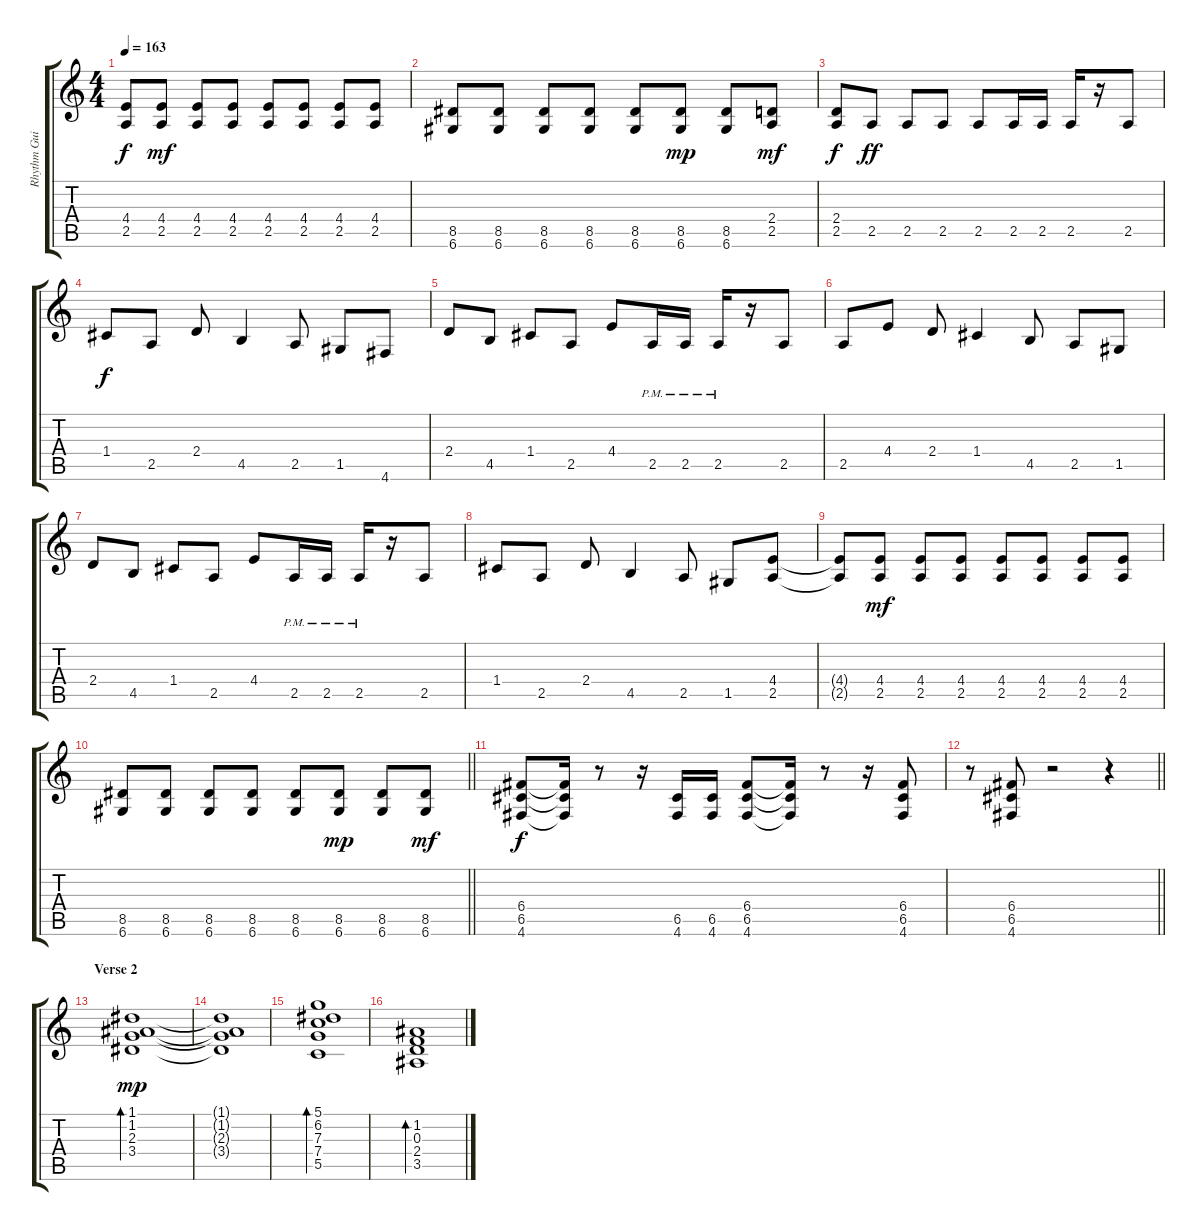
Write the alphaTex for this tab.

\track ("Rhythm Guitar" "Rhythm Gui") {instrument distortionguitar}
\staff {score tabs}
\tuning (D4 A3 F3 C3 G2 D2) {hide}
\ts (4 4)
\tempo 163
\clef g2
\ks c
(4.4{t} 2.5{t}).8{dy f} (4.4 2.5).8{dy mf} (4.4 2.5).8 (4.4 2.5).8 (4.4 2.5).8 (4.4 2.5).8 (4.4 2.5).8 (4.4 2.5).8 |
(8.5 6.6).8 (8.5 6.6).8 (8.5 6.6).8 (8.5 6.6).8 (8.5 6.6).8 (8.5 6.6).8{dy mp} (8.5 6.6).8 (2.4 2.5).8{dy mf} |
(2.4 2.5).8{dy f} 2.5.8{dy ff} 2.5.8 2.5.8 2.5.8 2.5.16 2.5.16 2.5.16 r.16 2.5.8 |
1.4.8{dy f} 2.5.8 2.4.8 4.5.4 2.5.8 1.5.8 4.6.8 |
2.4.8 4.5.8 1.4.8 2.5.8 4.4.8 2.5{pm}.16 2.5{pm}.16 2.5{pm}.16 r.16 2.5.8 |
2.5.8 4.4.8 2.4.8 1.4.4 4.5.8 2.5.8 1.5.8 |
2.4.8 4.5.8 1.4.8 2.5.8 4.4.8 2.5{pm}.16 2.5{pm}.16 2.5{pm}.16 r.16 2.5.8 |
1.4.8 2.5.8 2.4.8 4.5.4 2.5.8 1.5.8 (4.4 2.5).8 |
(4.4{t} 2.5{t}).8 (4.4 2.5).8{dy mf} (4.4 2.5).8 (4.4 2.5).8 (4.4 2.5).8 (4.4 2.5).8 (4.4 2.5).8 (4.4 2.5).8 |
\barLineRight lightlight
(8.5 6.6).8 (8.5 6.6).8 (8.5 6.6).8 (8.5 6.6).8 (8.5 6.6).8 (8.5 6.6).8{dy mp} (8.5 6.6).8 (8.5 6.6).8{dy mf} |
(6.4 6.5 4.6).8{dy f} (6.4{t} 6.5{t} 4.6{t}).16 r.8 r.16 (6.5 4.6).16 (6.5 4.6).16 (6.4 6.5 4.6).8 (6.4{t} 6.5{t} 4.6{t}).16 r.8 r.16 (6.4 6.5 4.6).8 |
\barLineRight lightlight
r.8 (6.4 6.5 4.6).8 r.2 r.4 |
\section ("" "Verse 2")
(1.1 1.2 2.3 3.4).1{bd 240 dy mp volume 9 instrument electricguitarclean} |
(1.1{t} 1.2{t} 2.3{t} 3.4{t}).1 |
(5.1 6.2 7.3 7.4 5.5).1{bd 240} |
(1.2 0.3 2.4 3.5).1{bd 240}
